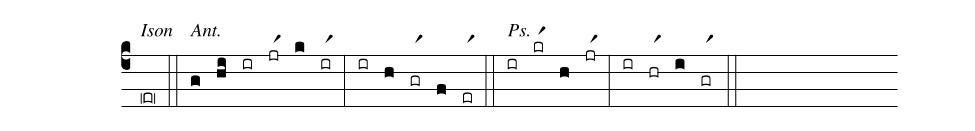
%%
(c4) <alt>Ison</alt> (er0) (::)
<alt>Ant.</alt>(g) (hi) (ir) (jr1r) (k) (ir1r) (:)
(ir) (h) (gr1r) (f) (er1r) (::)
<alt>Ps.</alt>(ir) (kr1r) (h) (jr1r) (:)
(ir) (hr1r) (i) (gr1r) (::)
